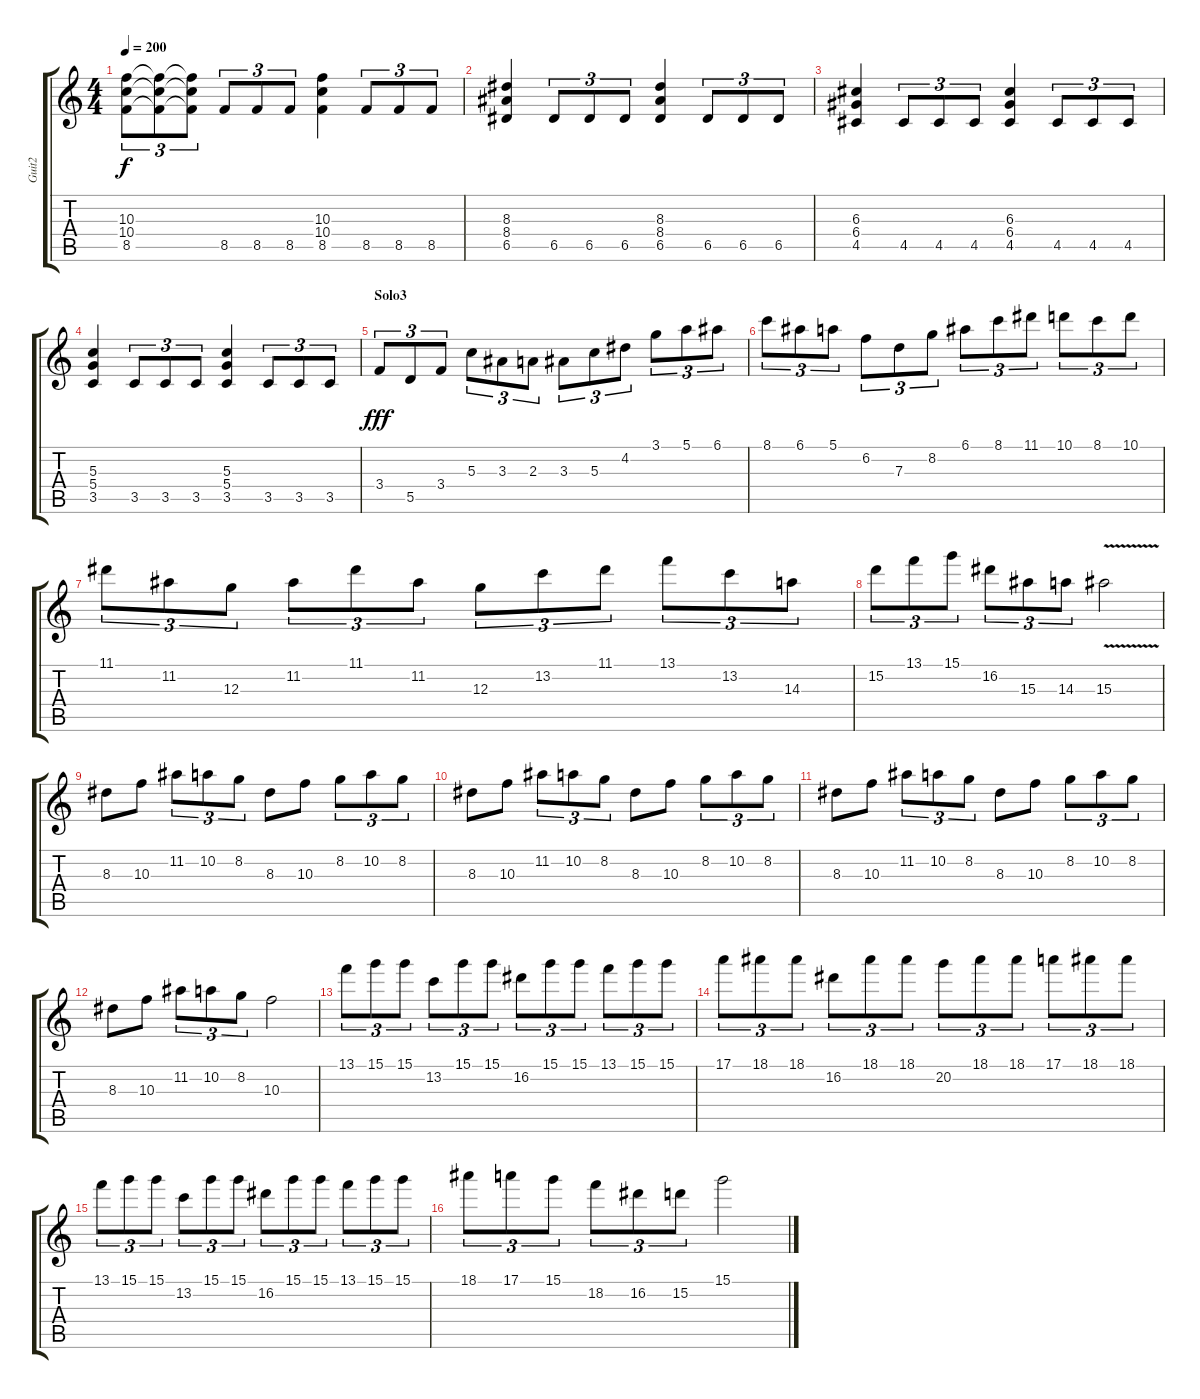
\track ("Guit2" "Guit2") {instrument overdrivenguitar}
\staff {score tabs}
\tuning (E4 B3 G3 D3 A2 E2) {hide}
\ts (4 4)
\tempo 200
\clef g2
\ks c
(10.3 10.4 8.5).8{tu (3 2) dy f} (10.3{t} 10.4{t} 8.5{t}).8{tu (3 2)} (10.3{t} 10.4{t} 8.5{t}).8{tu (3 2)} 8.5.8{tu (3 2)} 8.5.8{tu (3 2)} 8.5.8{tu (3 2)} (10.3 10.4 8.5).4 8.5.8{tu (3 2)} 8.5.8{tu (3 2)} 8.5.8{tu (3 2)} |
(8.3 8.4 6.5).4 6.5.8{tu (3 2)} 6.5.8{tu (3 2)} 6.5.8{tu (3 2)} (8.3 8.4 6.5).4 6.5.8{tu (3 2)} 6.5.8{tu (3 2)} 6.5.8{tu (3 2)} |
(6.3 6.4 4.5).4 4.5.8{tu (3 2)} 4.5.8{tu (3 2)} 4.5.8{tu (3 2)} (6.3 6.4 4.5).4 4.5.8{tu (3 2)} 4.5.8{tu (3 2)} 4.5.8{tu (3 2)} |
(5.3 5.4 3.5).4 3.5.8{tu (3 2)} 3.5.8{tu (3 2)} 3.5.8{tu (3 2)} (5.3 5.4 3.5).4 3.5.8{tu (3 2)} 3.5.8{tu (3 2)} 3.5.8{tu (3 2)} |
\section ("" "Solo3")
3.4.8{tu (3 2) dy fff} 5.5.8{tu (3 2)} 3.4.8{tu (3 2)} 5.3.8{tu (3 2)} 3.3.8{tu (3 2)} 2.3.8{tu (3 2)} 3.3.8{tu (3 2)} 5.3.8{tu (3 2)} 4.2.8{tu (3 2)} 3.1.8{tu (3 2)} 5.1.8{tu (3 2)} 6.1.8{tu (3 2)} |
8.1.8{tu (3 2)} 6.1.8{tu (3 2)} 5.1.8{tu (3 2)} 6.2.8{tu (3 2)} 7.3.8{tu (3 2)} 8.2.8{tu (3 2)} 6.1.8{tu (3 2)} 8.1.8{tu (3 2)} 11.1.8{tu (3 2)} 10.1.8{tu (3 2)} 8.1.8{tu (3 2)} 10.1.8{tu (3 2)} |
11.1.8{tu (3 2)} 11.2.8{tu (3 2)} 12.3.8{tu (3 2)} 11.2.8{tu (3 2)} 11.1.8{tu (3 2)} 11.2.8{tu (3 2)} 12.3.8{tu (3 2)} 13.2.8{tu (3 2)} 11.1.8{tu (3 2)} 13.1.8{tu (3 2)} 13.2.8{tu (3 2)} 14.3.8{tu (3 2)} |
15.2.8{tu (3 2)} 13.1.8{tu (3 2)} 15.1.8{tu (3 2)} 16.2.8{tu (3 2)} 15.3.8{tu (3 2)} 14.3.8{tu (3 2)} 15.3{v}.2 |
8.3.8 10.3.8 11.2.8{tu (3 2)} 10.2.8{tu (3 2)} 8.2.8{tu (3 2)} 8.3.8 10.3.8 8.2.8{tu (3 2)} 10.2.8{tu (3 2)} 8.2.8{tu (3 2)} |
8.3.8 10.3.8 11.2.8{tu (3 2)} 10.2.8{tu (3 2)} 8.2.8{tu (3 2)} 8.3.8 10.3.8 8.2.8{tu (3 2)} 10.2.8{tu (3 2)} 8.2.8{tu (3 2)} |
8.3.8 10.3.8 11.2.8{tu (3 2)} 10.2.8{tu (3 2)} 8.2.8{tu (3 2)} 8.3.8 10.3.8 8.2.8{tu (3 2)} 10.2.8{tu (3 2)} 8.2.8{tu (3 2)} |
8.3.8 10.3.8 11.2.8{tu (3 2)} 10.2.8{tu (3 2)} 8.2.8{tu (3 2)} 10.3.2 |
13.1.8{tu (3 2)} 15.1.8{tu (3 2)} 15.1.8{tu (3 2)} 13.2.8{tu (3 2)} 15.1.8{tu (3 2)} 15.1.8{tu (3 2)} 16.2.8{tu (3 2)} 15.1.8{tu (3 2)} 15.1.8{tu (3 2)} 13.1.8{tu (3 2)} 15.1.8{tu (3 2)} 15.1.8{tu (3 2)} |
17.1.8{tu (3 2)} 18.1.8{tu (3 2)} 18.1.8{tu (3 2)} 16.2.8{tu (3 2)} 18.1.8{tu (3 2)} 18.1.8{tu (3 2)} 20.2.8{tu (3 2)} 18.1.8{tu (3 2)} 18.1.8{tu (3 2)} 17.1.8{tu (3 2)} 18.1.8{tu (3 2)} 18.1.8{tu (3 2)} |
13.1.8{tu (3 2)} 15.1.8{tu (3 2)} 15.1.8{tu (3 2)} 13.2.8{tu (3 2)} 15.1.8{tu (3 2)} 15.1.8{tu (3 2)} 16.2.8{tu (3 2)} 15.1.8{tu (3 2)} 15.1.8{tu (3 2)} 13.1.8{tu (3 2)} 15.1.8{tu (3 2)} 15.1.8{tu (3 2)} |
18.1.8{tu (3 2)} 17.1.8{tu (3 2)} 15.1.8{tu (3 2)} 18.2.8{tu (3 2)} 16.2.8{tu (3 2)} 15.2.8{tu (3 2)} 15.1.2
